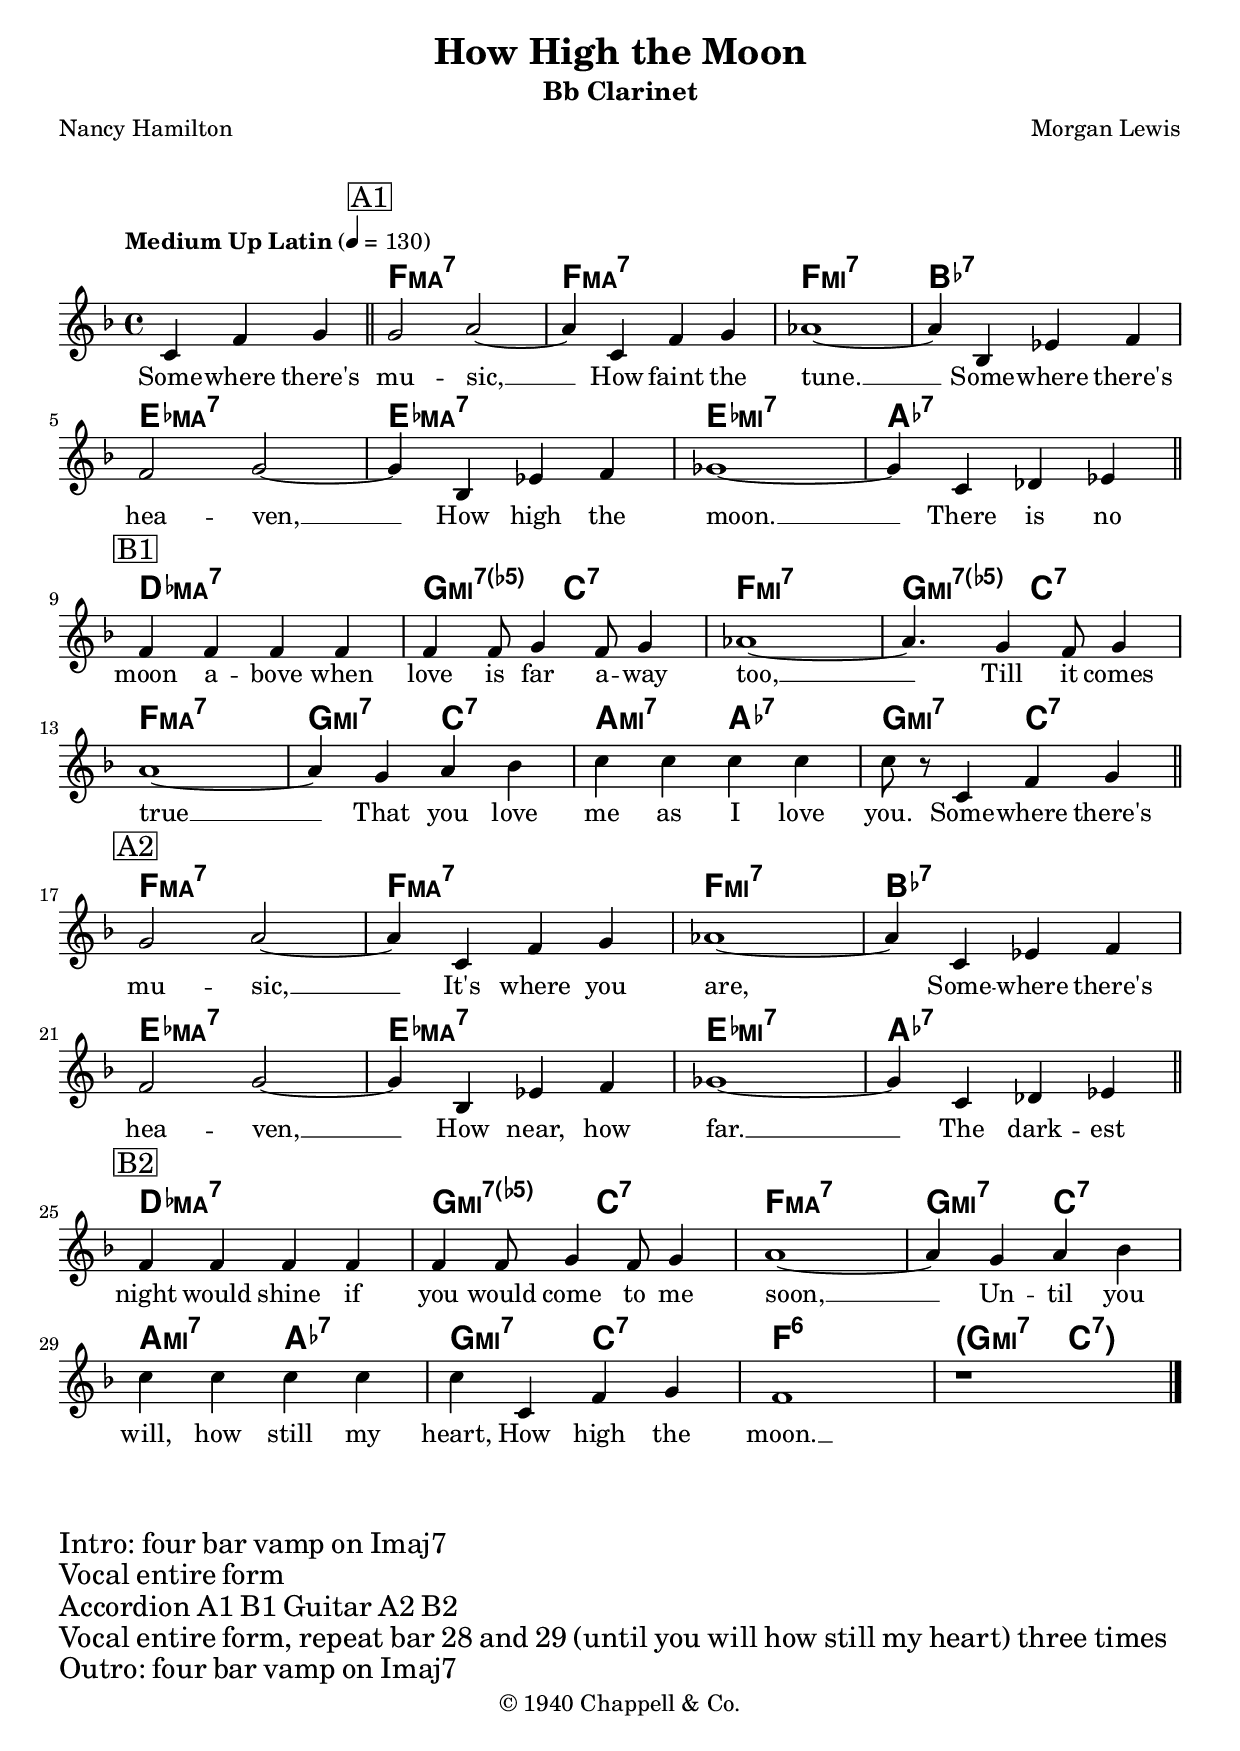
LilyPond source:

\version "2.24.0"

\include "english.ly"

instrument = "Bb Clarinet"
whatKey = f
whatClef = "treble"

%% -*- Mode: LilyPond -*-

\include "lead-sheets.ily"

\header {
  title = "How High the Moon"
  subtitle = \instrument
  poet = "Nancy Hamilton"
  composer = "Morgan Lewis"
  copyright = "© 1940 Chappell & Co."
}

refrainLyrics = \lyricmode {
Some -- where there's mu -- sic, __
How faint the tune. __
Some -- where there's hea -- ven, __
How high the moon. __
There is no moon a -- bove
when love is far a -- way too, __
Till it comes true __
That you love me as I love you.
Some -- where there's mu -- sic, __
It's where you are,
Some -- where there's hea -- ven, __
How near, how far. __
The dark -- est night would shine
if you would come to me soon, __
Un -- til you will, how still my heart,
How high the moon. __
}

refrainChords = \chordmode {
  s2.

  g1:maj7 g1:maj7 g1:m7 c1:7
  f1:maj7 f1:maj7 f1:m7 bf1:7

  ef1:maj7 a2:m7.5- d2:7 g1:m7 a2:m7.5- d2:7
  g1:maj7 a2:m7 d2:7 b2:m7 bf2:7 a2:m7 d2:7
  
  g1:maj7 g1:maj7 g1:m7 c1:7
  f1:maj7 f1:maj7 f1:m7 bf1:7

  ef1:maj7 a2:m7.5- d2:7 g1:maj7 a2:m7 d2:7
  b2:m7 bf2:7 a2:m7 d2:7 g1:6
  \chordOpenParen{ a2:m7 }
  \chordCloseParen{ d2:7 }
}

refrainKey = g

refrainMelody = \relative f' {
  \time 4/4
  \key \refrainKey \major
  \clef \whatClef
  \tempo "Medium Up Latin" 4 = 130

  \partial 2. d4 g4 a4 |

  \bar "||"

  \mark \markup{ \box "A1" }

  a2 b2~ | b4 d,4 g4 a4 | bf1~ | bf4 c,4 f4 g4 |
  g2 a2~ | a4 c,4 f4 g4 | af1~ | af4 d,4 ef4 f4 |

  \bar "||"
  \break

  \mark \markup{ \box "B1" }

  g4 g4 g4 g4 | g4 g8 a4 g8 a4 | bf1~ | bf4. a4 g8 a4 |
  b1~ | b4 a4 b4 c4 | d4 d4 d4 d4 | d8 r8 d,4 g4 a4 |

  \bar "||"
  \break

  \mark \markup{ \box "A2" }
  
  a2 b2~ | b4 d,4 g4 a4 | bf1~ | bf4 d,4 f4 g4 |
  \break
  g2 a2~ | a4 c,4 f4 g4 | af1~ | af4 d,4 ef4 f4 |
  
  \bar "||"
  \break

  \mark \markup{ \box "B2" }
  
  g4 g4 g4 g4 | g4 g8 a4 g8 a4 | b1~ | b4 a4 b4 c4 |
  \break
  d4 d4 d4 d4 | d4 d,4 g4 a4 | g1 | r1 |

  \bar "|."
}

\include "paper.ily"

\markup {
  % Leave a gap after the header
  \vspace #1
}

\include "refrain.ily"

performanceNotes =
\markup {
  \column {
    \vspace #2
    \line { \huge { Intro: four bar vamp on Imaj7 } }
    \line { \huge { Vocal entire form } }
    \line { \huge { Accordion A1 B1 Guitar A2 B2 } }
    \line { \huge { Vocal entire form, repeat bar 28 and 29 (until you will how still my heart) three times } }
    \line { \huge { Outro: four bar vamp on Imaj7 } }
  }
}

\include "notes.ily"

